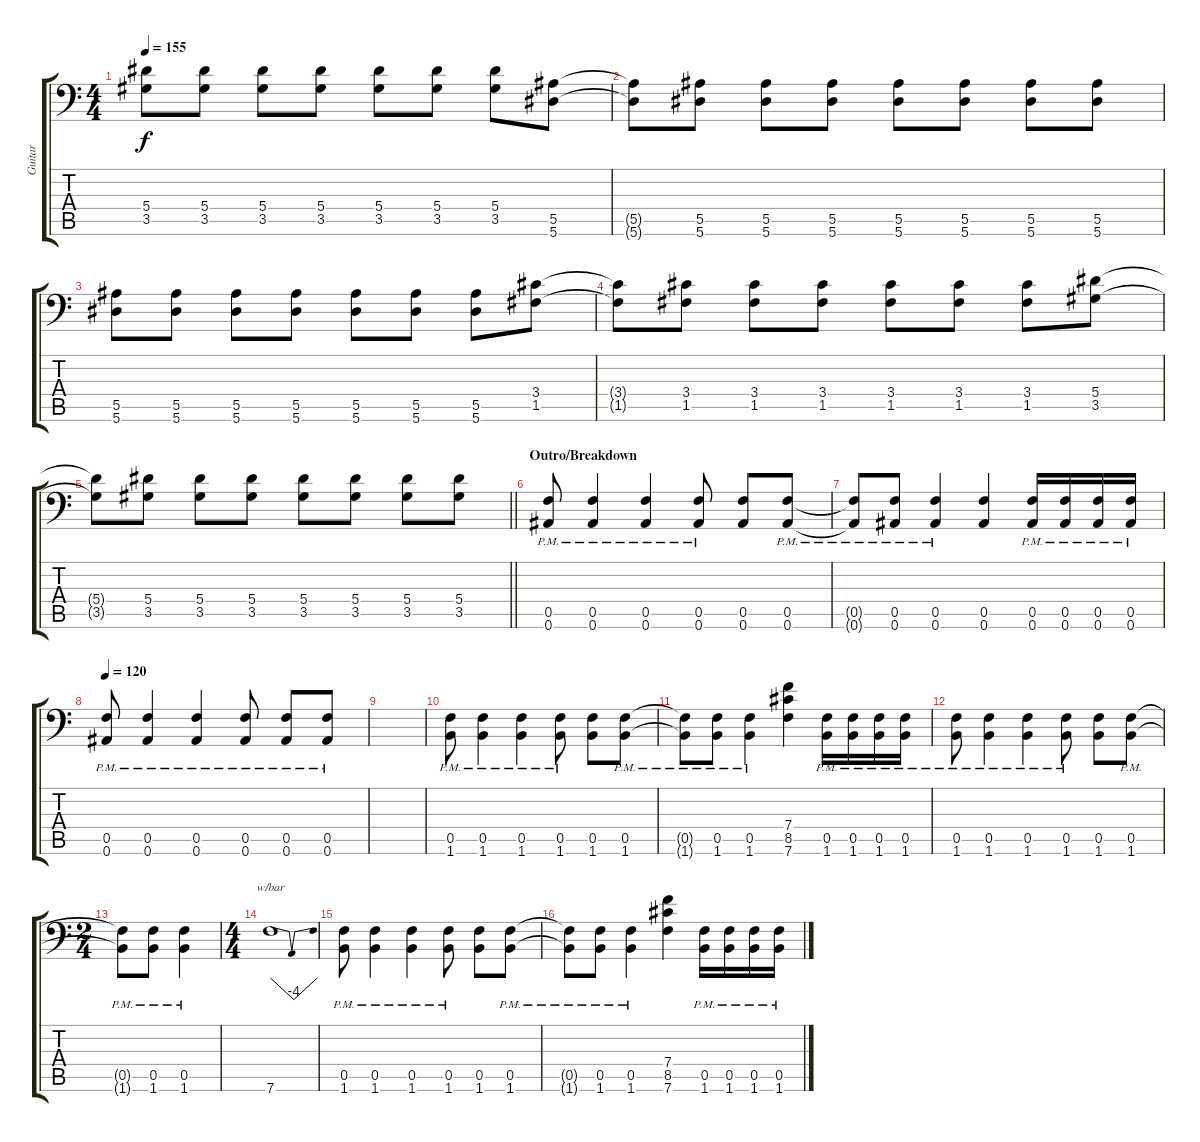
\track ("Guitar" "Guitar") {instrument distortionguitar}
\staff {score tabs}
\tuning (C4 G3 Eb3 Bb2 F2 Bb1) {hide}
\ts (4 4)
\tempo 155
\clef f4
\ks c
(5.4{t} 3.5{t}).8{dy f} (5.4 3.5).8 (5.4 3.5).8 (5.4 3.5).8 (5.4 3.5).8 (5.4 3.5).8 (5.4 3.5).8 (5.5 5.6).8 |
(5.5{t} 5.6{t}).8 (5.5 5.6).8 (5.5 5.6).8 (5.5 5.6).8 (5.5 5.6).8 (5.5 5.6).8 (5.5 5.6).8 (5.5 5.6).8 |
(5.5 5.6).8 (5.5 5.6).8 (5.5 5.6).8 (5.5 5.6).8 (5.5 5.6).8 (5.5 5.6).8 (5.5 5.6).8 (3.4 1.5).8 |
(3.4{t} 1.5{t}).8 (3.4 1.5).8 (3.4 1.5).8 (3.4 1.5).8 (3.4 1.5).8 (3.4 1.5).8 (3.4 1.5).8 (5.4 3.5).8 |
\barLineRight lightlight
(5.4{t} 3.5{t}).8 (5.4 3.5).8 (5.4 3.5).8 (5.4 3.5).8 (5.4 3.5).8 (5.4 3.5).8 (5.4 3.5).8 (5.4 3.5).8 |
\section ("" "Outro/Breakdown")
(0.5{pm} 0.6{pm}).8 (0.5{pm} 0.6{pm}).4 (0.5{pm} 0.6{pm}).4 (0.5{pm} 0.6{pm}).8 (0.5 0.6).8 (0.5{pm} 0.6{pm}).8 |
(0.5{pm t} 0.6{pm t}).8 (0.5{pm} 0.6{pm}).8 (0.5{pm} 0.6{pm}).4 (0.5 0.6).4 (0.5{pm} 0.6{pm}).16 (0.5{pm} 0.6{pm}).16 (0.5{pm} 0.6{pm}).16 (0.5{pm} 0.6{pm}).16 |
\tempo 120
(0.5{pm} 0.6{pm}).8 (0.5{pm} 0.6{pm}).4 (0.5{pm} 0.6{pm}).4 (0.5{pm} 0.6{pm}).8 (0.5{pm} 0.6{pm}).8 (0.5{pm} 0.6{pm}).8 |
|
(0.5{pm} 1.6{pm}).8{volume 15 balance 16 instrument distortionguitar} (0.5{pm} 1.6{pm}).4 (0.5{pm} 1.6{pm}).4 (0.5{pm} 1.6{pm}).8 (0.5 1.6).8 (0.5{pm} 1.6{pm}).8 |
(0.5{pm t} 1.6{pm t}).8 (0.5{pm} 1.6{pm}).8 (0.5{pm} 1.6{pm}).4 (7.4 8.5 7.6).4 (0.5{pm} 1.6{pm}).16 (0.5{pm} 1.6{pm}).16 (0.5{pm} 1.6{pm}).16 (0.5{pm} 1.6{pm}).16 |
(0.5{pm} 1.6{pm}).8 (0.5{pm} 1.6{pm}).4 (0.5{pm} 1.6{pm}).4 (0.5{pm} 1.6{pm}).8 (0.5 1.6).8 (0.5{pm} 1.6{pm}).8 |
\ts (2 4)
(0.5{pm t} 1.6{pm t}).8 (0.5{pm} 1.6{pm}).8 (0.5{pm} 1.6{pm}).4 |
\ts (4 4)
7.6.1{tbe (dip default 0 0 44 -16 60 0)} |
(0.5{pm} 1.6{pm}).8 (0.5{pm} 1.6{pm}).4 (0.5{pm} 1.6{pm}).4 (0.5{pm} 1.6{pm}).8 (0.5 1.6).8 (0.5{pm} 1.6{pm}).8 |
(0.5{pm t} 1.6{pm t}).8 (0.5{pm} 1.6{pm}).8 (0.5{pm} 1.6{pm}).4 (7.4 8.5 7.6).4 (0.5{pm} 1.6{pm}).16 (0.5{pm} 1.6{pm}).16 (0.5{pm} 1.6{pm}).16 (0.5{pm} 1.6{pm}).16
